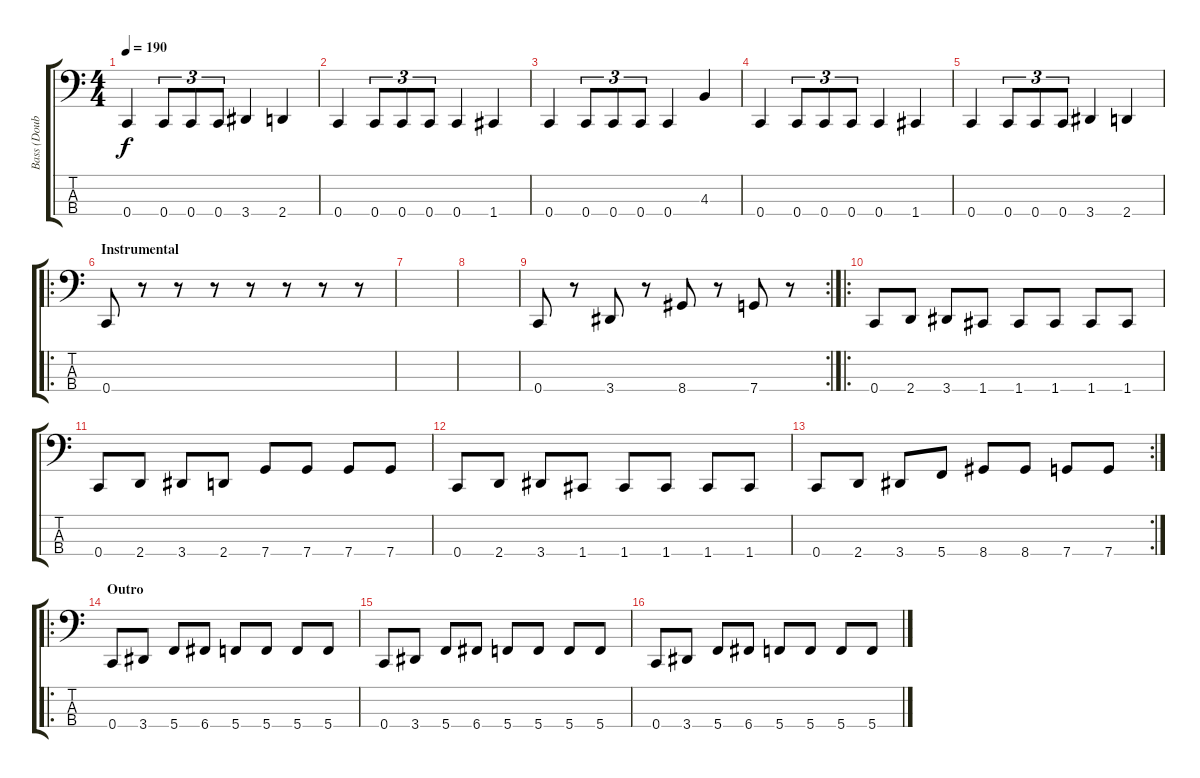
\track ("Bass (Double)" "Bass (Doub") {instrument slapbass1}
\staff {score tabs}
\tuning (F2 C2 G1 C1) {hide}
\ts (4 4)
\tempo 190
\clef f4
\ks c
0.4.4{dy f} 0.4.8{tu (3 2)} 0.4.8{tu (3 2)} 0.4.8{tu (3 2)} 3.4.4 2.4.4 |
0.4.4 0.4.8{tu (3 2)} 0.4.8{tu (3 2)} 0.4.8{tu (3 2)} 0.4.4 1.4.4 |
0.4.4 0.4.8{tu (3 2)} 0.4.8{tu (3 2)} 0.4.8{tu (3 2)} 0.4.4 4.3.4 |
0.4.4 0.4.8{tu (3 2)} 0.4.8{tu (3 2)} 0.4.8{tu (3 2)} 0.4.4 1.4.4 |
0.4.4 0.4.8{tu (3 2)} 0.4.8{tu (3 2)} 0.4.8{tu (3 2)} 3.4.4 2.4.4 |
\ro
\section ("" "Instrumental")
0.4.8 r.8 r.8 r.8 r.8 r.8 r.8 r.8 |
|
|
\rc 2
0.4.8 r.8 3.4.8 r.8 8.4.8 r.8 7.4.8 r.8 |
\ro
0.4.8 2.4.8 3.4.8 1.4.8 1.4.8 1.4.8 1.4.8 1.4.8 |
0.4.8 2.4.8 3.4.8 2.4.8 7.4.8 7.4.8 7.4.8 7.4.8 |
0.4.8 2.4.8 3.4.8 1.4.8 1.4.8 1.4.8 1.4.8 1.4.8 |
\rc 2
0.4.8 2.4.8 3.4.8 5.4.8 8.4.8 8.4.8 7.4.8 7.4.8 |
\ro
\section ("" "Outro")
0.4.8 3.4.8 5.4.8 6.4.8 5.4.8 5.4.8 5.4.8 5.4.8 |
0.4.8 3.4.8 5.4.8 6.4.8 5.4.8 5.4.8 5.4.8 5.4.8 |
0.4.8 3.4.8 5.4.8 6.4.8 5.4.8 5.4.8 5.4.8 5.4.8
